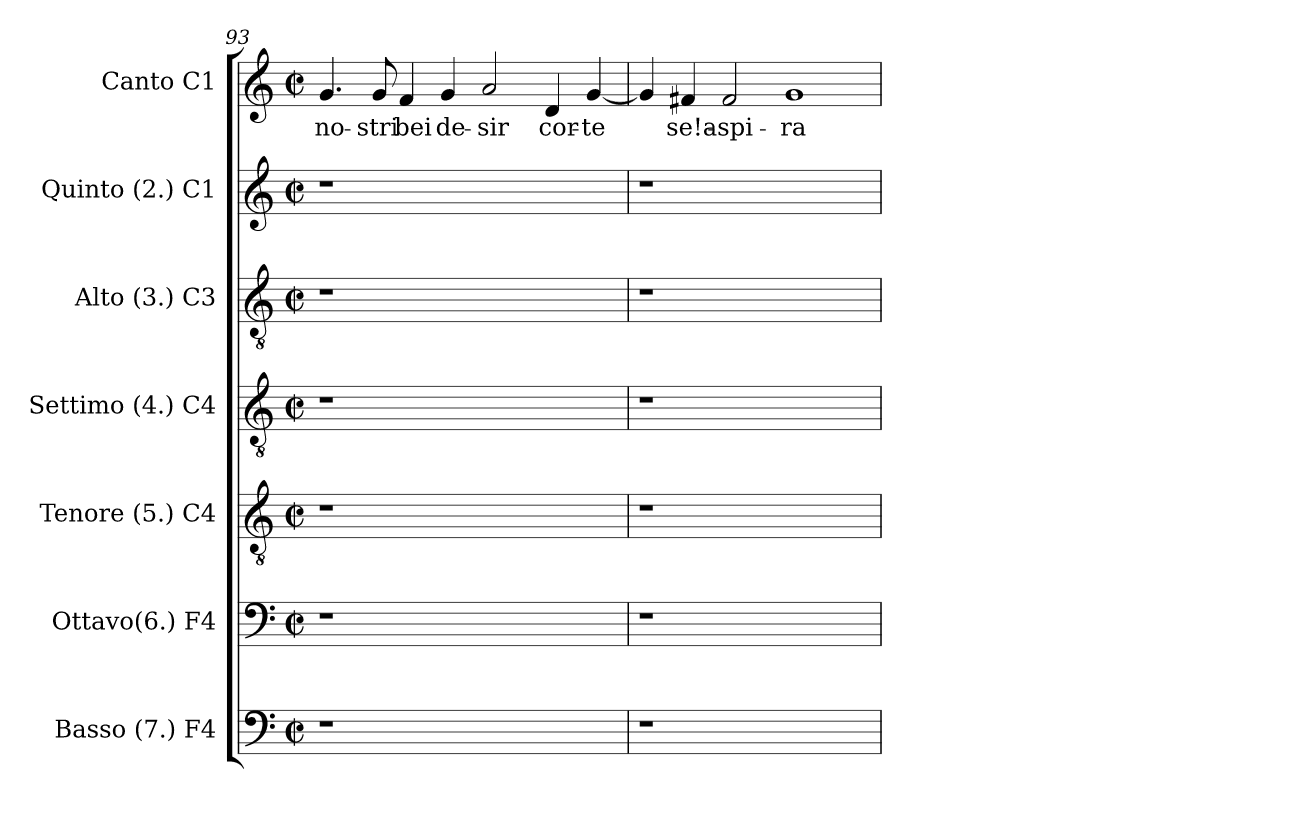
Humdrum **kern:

**kern	**kern	**kern	**kern	**kern	**kern	**kern	**text
*part7	*part6	*part5	*part4	*part3	*part2	*part1	*part1
*staff7	*staff6	*staff5	*staff4	*staff3	*staff2	*staff1	*staff1
*I"Basso (7.)  F4	*I"Ottavo(6.)  F4	*I"Tenore (5.)  C4	*I"Settimo (4.)  C4	*I"Alto (3.)  C3	*I"Quinto (2.)  C1	*I"Canto  C1	*
*	*	*I'T	*	*I'A	*	*I'C	*
*clefF4	*clefF4	*clefGv2	*clefGv2	*clefGv2	*clefG2	*clefG2	*
*k[]	*k[]	*k[]	*k[]	*k[]	*k[]	*k[]	*
*C:	*C:	*C:	*C:	*C:	*C:	*C:	*
*M2/2	*M2/2	*M2/2	*M2/2	*M2/2	*M2/2	*M2/2	*
*met(c|)	*met(c|)	*met(c|)	*met(c|)	*met(c|)	*met(c|)	*met(c|)	*
=93	=93	=93	=93	=93	=93	=93	=93
!	!	!	!	!	!	!	!LO:LY:b:cj
1r	1r	1r	1r	1r	1r	4.g/	no-
!	!	!	!	!	!	!	!LO:LY:b:cj
.	.	.	.	.	.	8g/	-stri
!	!	!	!	!	!	!	!LO:LY:b:cj
.	.	.	.	.	.	4f/	bei
!	!	!	!	!	!	!	!LO:LY:b:cj
.	.	.	.	.	.	4g/	de-
!	!	!	!	!	!	!	!LO:LY:b:cj
1ryy	1ryy	1ryy	1ryy	1ryy	1ryy	2a/	-sir
!	!	!	!	!	!	!	!LO:LY:b:cj
.	.	.	.	.	.	4d/	cor-
!	!	!	!	!	!	!	!LO:LY:b:cj
.	.	.	.	.	.	[<4g/	-te-
=94	=94	=94	=94	=94	=94	=94	=94
!	!	!	!	!	!	!	!LO:LY:b:cj
1r	1r	1r	1r	1r	1r	4g/]	--
!	!	!	!	!	!	!	!LO:LY:b:cj
.	.	.	.	.	.	4f#X/	-se!a-
!	!	!	!	!	!	!	!LO:LY:b:cj
.	.	.	.	.	.	2f#/	-spi-
!	!	!	!	!	!	!	!LO:LY:b:cj
1ryy	1ryy	1ryy	1ryy	1ryy	1ryy	1g	-ra
=	=	=	=	=	=	=	=
*-	*-	*-	*-	*-	*-	*-	*-
